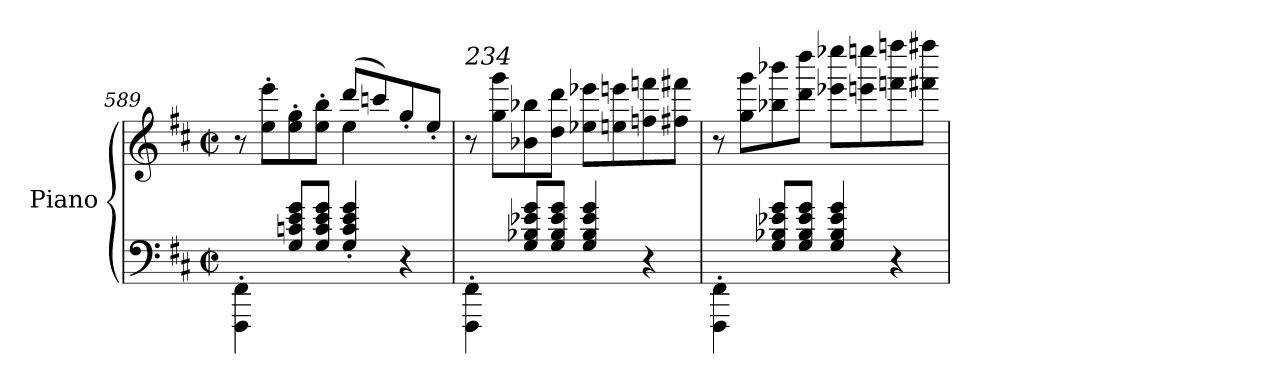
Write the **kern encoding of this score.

**kern	**kern
*part1	*part1
*staff2	*staff1
*I"Piano	*
*I'Pno	*
*clefF4	*clefG2
*k[f#c#]	*k[f#c#]
*M2/2	*M2/2
*met(c|)	*met(c|)
=589	=589
*	*^
4FFF#\' 4FF#\'	8r	2ryy
.	8ee\' 8eee\'L	.
8G/ 8cn/ 8e/ 8g/L	8ee\' 8gg\'	.
8G/ 8c/ 8e/ 8g/J	8ee\' 8bb\'J	.
4G/' 4c/' 4e/' 4g/'	(>8ddd/L	4ee\
.	8cccn/)	.
4r	8gg'/	4ryy
.	8ee'/J	.
*	*v	*v
=590	=590
!	!LO:TX:a:i:t=234
4FFF#\' 4FF#\'	8r
.	8gg\ 8ggg\L
8G/ 8B-X/ 8e-X/ 8g/L	8b-X\ 8bb-X\
8G/ 8B-/ 8e-/ 8g/J	8dd\ 8ddd\J
4G/ 4B-/ 4e-/ 4g/	8ee-X\ 8eee-X\L
.	8een\ 8eeen\
4r	8ffn\ 8fffn\
.	8ff#X\ 8fff#X\J
=591	=591
4FFF#\' 4FF#\'	8r
.	8gg\ 8ggg\L
8G/ 8B-X/ 8e-X/ 8g/L	8bb-X\ 8bbb-X\
8G/ 8B-/ 8e-/ 8g/J	8ddd\ 8dddd\J
4G/ 4B-/ 4e-/ 4g/	8eee-X\ 8eeee-X\L
.	8eeen\ 8eeeen\
4r	8fffn\ 8ffffn\
.	8fff#X\ 8ffff#X\J
=	=
*-	*-
